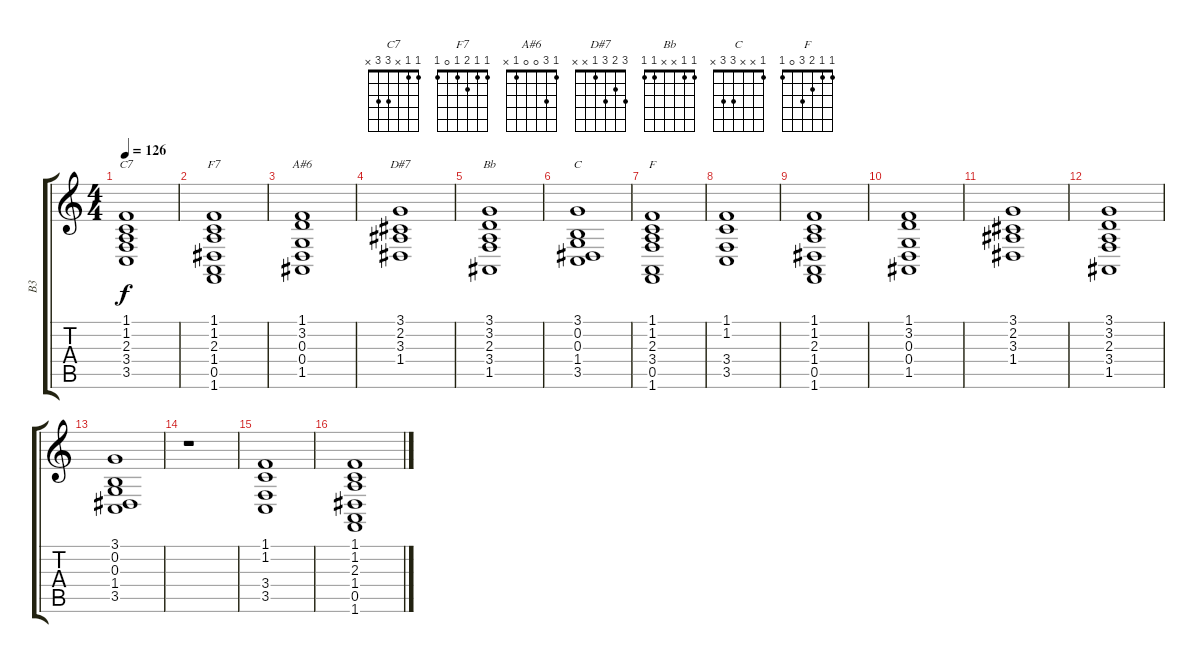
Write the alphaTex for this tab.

\track ("B3" "B3") {instrument drawbarorgan}
\staff {score tabs}
\tuning (E4 B3 G3 D3 A2 E2) {hide}
\chord ("C7" 1 1 x 3 3 x)
\chord ("F7" 1 1 2 1 0 1)
\chord ("A#6" 1 3 0 0 1 x)
\chord ("D#7" 3 2 3 1 x x)
\chord ("Bb" 1 1 x x 1 1)
\chord ("C" 1 x x 3 3 x)
\chord ("F" 1 1 2 3 0 1)
\ts (4 4)
\tempo 126
\clef g2
\ks c
(1.1 1.2 2.3 3.4 3.5).1{ch "C7" dy f instrument drawbarorgan} |
(1.1 1.2 2.3 1.4 0.5 1.6).1{ch "F7"} |
(1.1 3.2 0.3 0.4 1.5).1{ch "A#6"} |
(3.1 2.2 3.3 1.4).1{ch "D#7"} |
(3.1 3.2 2.3 3.4 1.5).1{ch "Bb"} |
(3.1 0.2 0.3 1.4 3.5).1{ch "C"} |
(1.1 1.2 2.3 3.4 0.5 1.6).1{ch "F"} |
(1.1 1.2 3.4 3.5).1 |
(1.1 1.2 2.3 1.4 0.5 1.6).1 |
(1.1 3.2 0.3 0.4 1.5).1 |
(3.1 2.2 3.3 1.4).1 |
(3.1 3.2 2.3 3.4 1.5).1 |
(3.1 0.2 0.3 1.4 3.5).1 |
r.1 |
(1.1 1.2 3.4 3.5).1 |
(1.1 1.2 2.3 1.4 0.5 1.6).1
